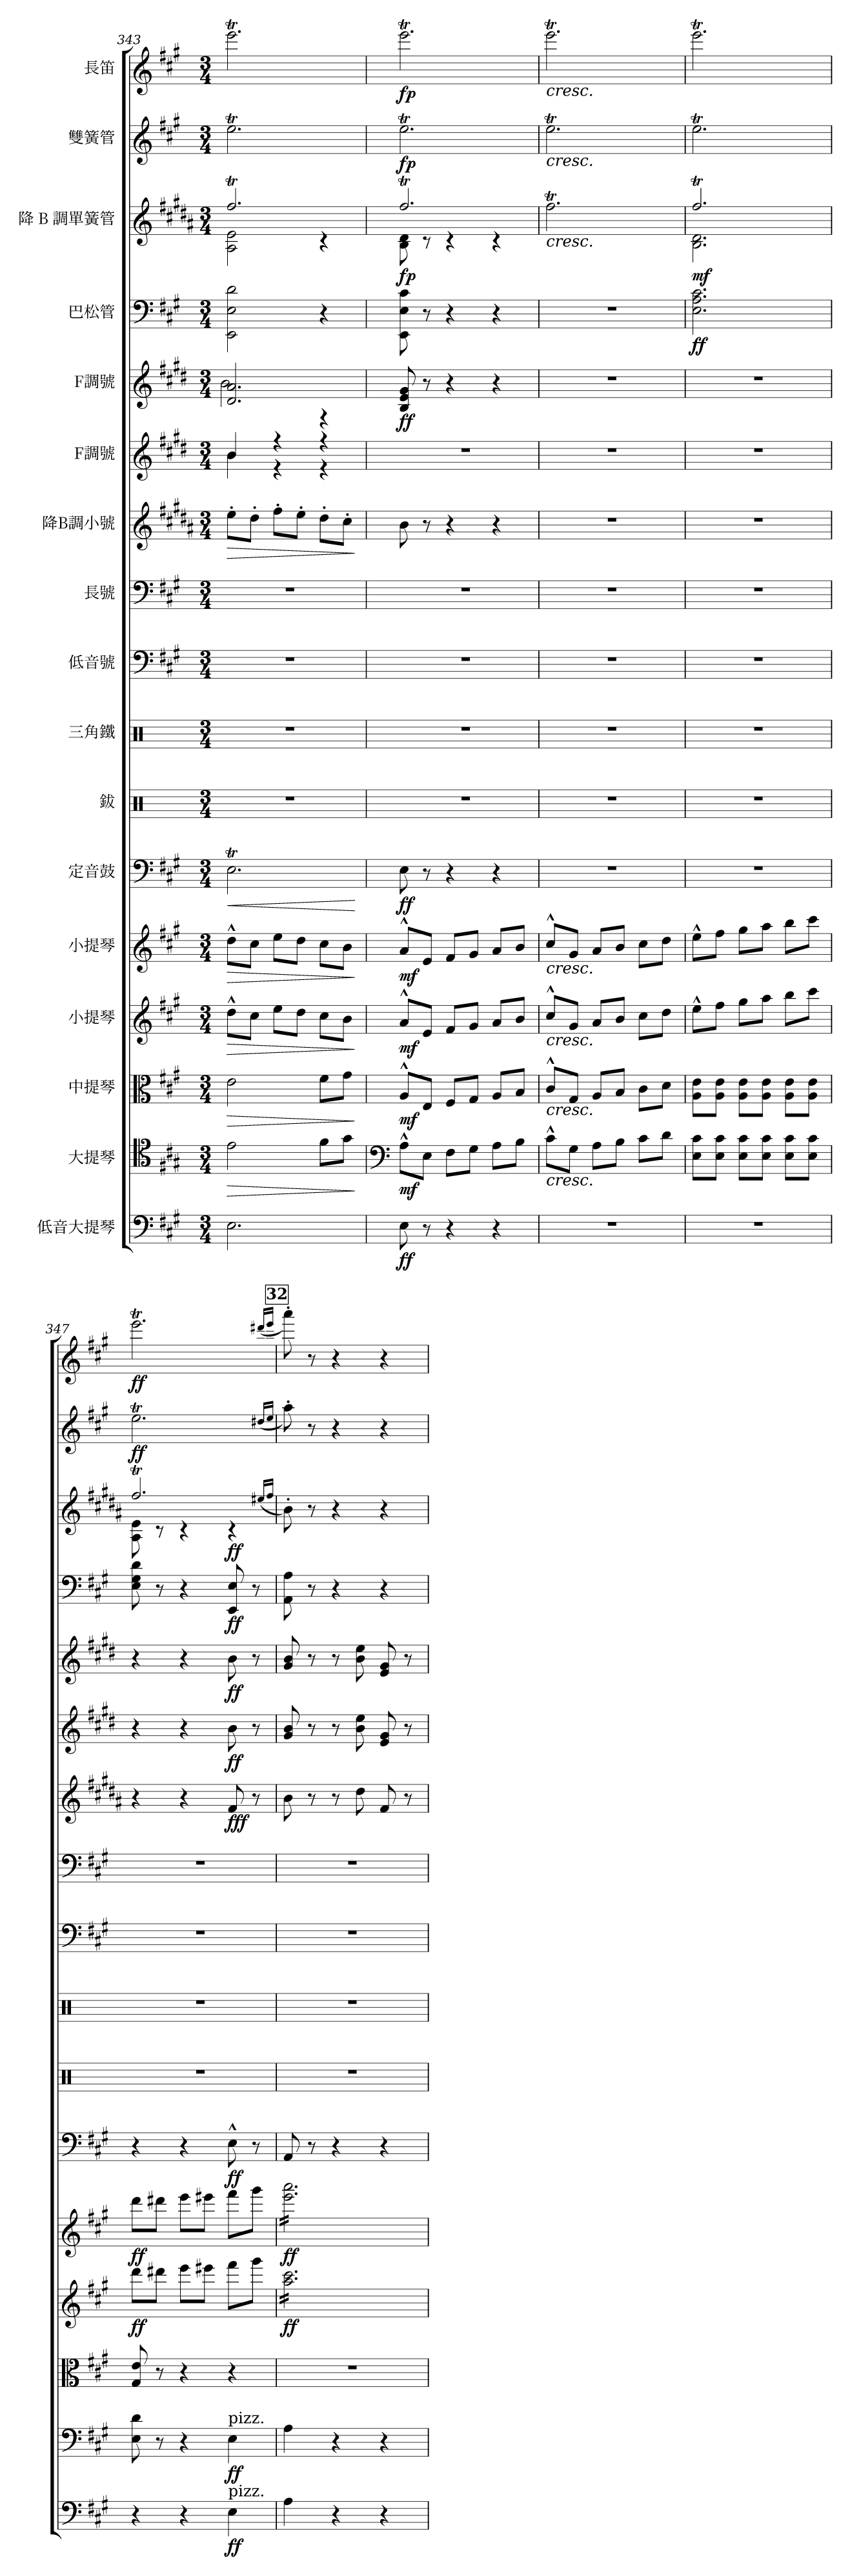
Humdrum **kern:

**kern	**dynam	**kern	**dynam	**kern	**dynam	**kern	**dynam	**kern	**dynam	**kern	**dynam	**kern	**kern	**kern	**kern	**kern	**dynam	**kern	**dynam	**kern	**dynam	**kern	**dynam	**kern	**dynam	**kern	**dynam	**kern	**dynam
*part17	*part17	*part16	*part16	*part15	*part15	*part14	*part14	*part13	*part13	*part12	*part12	*part11	*part10	*part9	*part8	*part7	*part7	*part6	*part6	*part5	*part5	*part4	*part4	*part3	*part3	*part2	*part2	*part1	*part1
*staff17	*staff17	*staff16	*staff16	*staff15	*staff15	*staff14	*staff14	*staff13	*staff13	*staff12	*staff12	*staff11	*staff10	*staff9	*staff8	*staff7	*staff7	*staff6	*staff6	*staff5	*staff5	*staff4	*staff4	*staff3	*staff3	*staff2	*staff2	*staff1	*staff1
*I"低音大提琴	*	*I"大提琴	*	*I"中提琴	*	*I"小提琴	*	*I"小提琴	*	*I"定音鼓	*	*I"鈸	*I"三角鐵	*I"低音號	*I"長號	*I"降B調小號	*	*I"F調號	*	*I"F調號	*	*I"巴松管	*	*I"降 B 調單簧管	*	*I"雙簧管	*	*I"長笛	*
!!LO:PB:g=z
*clefF4	*	*clefC4	*	*clefC3	*	*clefG2	*	*clefG2	*	*clefF4	*	*clefX	*clefX	*clefF4	*clefF4	*clefG2	*	*clefG2	*	*clefG2	*	*clefF4	*	*clefG2	*	*clefG2	*	*clefG2	*
*ITrd7c12	*	*	*	*	*	*	*	*	*	*	*	*	*	*	*	*ITrd1c2	*	*ITrd4c7	*	*ITrd4c7	*	*	*	*ITrd1c2	*	*	*	*	*
*k[f#c#g#]	*	*k[f#c#g#]	*	*k[f#c#g#]	*	*k[f#c#g#]	*	*k[f#c#g#]	*	*k[f#c#g#]	*	*k[]	*k[]	*k[f#c#g#]	*k[f#c#g#]	*k[f#c#g#]	*	*k[f#c#g#]	*	*k[f#c#g#]	*	*k[f#c#g#]	*	*k[f#c#g#]	*	*k[f#c#g#]	*	*k[f#c#g#]	*
*M3/4	*	*M3/4	*	*M3/4	*	*M3/4	*	*M3/4	*	*M3/4	*	*M3/4	*M3/4	*M3/4	*M3/4	*M3/4	*	*M3/4	*	*M3/4	*	*M3/4	*	*M3/4	*	*M3/4	*	*M3/4	*
=343	=343	=343	=343	=343	=343	=343	=343	=343	=343	=343	=343	=343	=343	=343	=343	=343	=343	=343	=343	=343	=343	=343	=343	=343	=343	=343	=343	=343	=343
!	!	!	!LO:HP:b	!	!LO:HP:b	!	!LO:HP:b	!	!LO:HP:b	!	!LO:HP:b	!	!	!	!	!	!LO:HP:b	!	!	!	!	!	!	!	!	!	!	!	!
*	*	*	*	*	*	*	*	*	*	*	*	*	*	*	*	*	*	*^	*	*^	*	*	*	*^	*	*	*	*	*
2.EE\	.	2e\	>	2e\	>	8dd^^\L	>	8dd^^\L	>	2.ET\	<	2.r	2.r	2.r	2.r	8dd'\L	>	4e/	4e\	.	2.G#/ 2.d/	2e\	.	2EE\ 2E\ 2d\	.	2.eeT/	2G#\ 2d\	.	2.eeT\	.	2.eeeT\	.
.	.	.	.	.	.	8cc#\J	.	8cc#\J	.	.	.	.	.	.	.	8cc#'\J	.	.	.	.	.	.	.	.	.	.	.	.	.	.	.	.
.	.	.	.	.	.	8ee\L	.	8ee\L	.	.	.	.	.	.	.	8ee'\L	.	4r	4r	.	.	.	.	.	.	.	.	.	.	.	.	.
.	.	.	.	.	.	8dd\J	.	8dd\J	.	.	.	.	.	.	.	8dd'\J	.	.	.	.	.	.	.	.	.	.	.	.	.	.	.	.
.	.	8f#\L	.	8f#\L	.	8cc#\L	.	8cc#\L	.	.	.	.	.	.	.	8cc#'\L	.	4r	4r	.	.	4r	.	4r	.	.	4r	.	.	.	.	.
.	.	8g#\J	.	8g#\J	.	8b\J	.	8b\J	.	.	.	.	.	.	.	8b'\J	.	.	.	.	.	.	.	.	.	.	.	.	.	.	.	.
*	*	*	*	*	*	*	*	*	*	*	*	*	*	*	*	*	*	*v	*v	*	*	*	*	*	*	*v	*v	*	*	*	*	*
*	*	*	*	*	*	*	*	*	*	*	*	*	*	*	*	*	*	*	*	*v	*v	*	*	*	*	*	*	*	*	*
.	.	.	]	.	]	.	]	.	]	.	[	.	.	.	.	.	]	.	.	.	.	.	.	.	.	.	.	.	.
=344	=344	=344	=344	=344	=344	=344	=344	=344	=344	=344	=344	=344	=344	=344	=344	=344	=344	=344	=344	=344	=344	=344	=344	=344	=344	=344	=344	=344	=344
*	*	*clefF4	*	*	*	*	*	*	*	*	*	*	*	*	*	*	*	*	*	*	*	*	*	*	*	*	*	*	*
*	*	*	*	*	*	*	*	*	*	*	*	*	*	*	*	*	*	*	*	*	*	*	*	*	*	*	*	*MM234	*
*	*	*	*	*	*	*	*	*	*	*	*	*	*	*	*	*	*	*	*	*	*	*	*	*^	*	*	*	*	*
!	!LO:DY:b	!	!LO:DY:b	!	!LO:DY:b	!	!LO:DY:b	!	!LO:DY:b	!	!LO:DY:b	!	!	!	!	!	!	!	!	!	!LO:DY:b	!	!	!	!	!LO:DY:b	!	!LO:DY:b	!	!LO:DY:b
8EE\	ff	8A^^\L	mf	8A^^/L	mf	8a^^/L	mf	8a^^/L	mf	8E\	ff	2.r	2.r	2.r	2.r	8a\	.	2.r	.	8E/ 8A/ 8c#/	ff	8EE\ 8E\ 8c#\	.	2.eeT/	8A\ 8c#\	fp	2.eeT\	fp	2.eeeT\	fp
8r	.	8E\J	.	8E/J	.	8e/J	.	8e/J	.	8r	.	.	.	.	.	8r	.	.	.	8r	.	8r	.	.	8r	.	.	.	.	.
4r	.	8F#\L	.	8F#/L	.	8f#/L	.	8f#/L	.	4r	.	.	.	.	.	4r	.	.	.	4r	.	4r	.	.	4r	.	.	.	.	.
.	.	8G#\J	.	8G#/J	.	8g#/J	.	8g#/J	.	.	.	.	.	.	.	.	.	.	.	.	.	.	.	.	.	.	.	.	.	.
4r	.	8A\L	.	8A/L	.	8a/L	.	8a/L	.	4r	.	.	.	.	.	4r	.	.	.	4r	.	4r	.	.	4r	.	.	.	.	.
.	.	8B\J	.	8B/J	.	8b/J	.	8b/J	.	.	.	.	.	.	.	.	.	.	.	.	.	.	.	.	.	.	.	.	.	.
*	*	*	*	*	*	*	*	*	*	*	*	*	*	*	*	*	*	*	*	*	*	*	*	*v	*v	*	*	*	*	*
=345	=345	=345	=345	=345	=345	=345	=345	=345	=345	=345	=345	=345	=345	=345	=345	=345	=345	=345	=345	=345	=345	=345	=345	=345	=345	=345	=345	=345	=345
!	!	!	!	!	!	!	!	!	!	!	!	!	!	!	!	!	!	!	!	!	!	!	!	!	!	!	!	!LO:TX:b:i:t=cresc.	!
!	!	!	!	!	!	!	!	!	!	!	!	!	!	!	!	!	!	!	!	!	!	!	!	!	!	!LO:TX:b:i:t=cresc.	!	!	!
!	!	!	!	!	!	!	!	!	!	!	!	!	!	!	!	!	!	!	!	!	!	!	!	!LO:TX:b:i:t=cresc.	!	!	!	!	!
!	!	!	!	!	!	!	!	!LO:TX:b:i:t=cresc.	!	!	!	!	!	!	!	!	!	!	!	!	!	!	!	!	!	!	!	!	!
!	!	!	!	!	!	!LO:TX:b:i:t=cresc.	!	!	!	!	!	!	!	!	!	!	!	!	!	!	!	!	!	!	!	!	!	!	!
!	!	!	!	!LO:TX:b:i:t=cresc.	!	!	!	!	!	!	!	!	!	!	!	!	!	!	!	!	!	!	!	!	!	!	!	!	!
!	!	!LO:TX:b:i:t=cresc.	!	!	!	!	!	!	!	!	!	!	!	!	!	!	!	!	!	!	!	!	!	!	!	!	!	!	!
2.r	.	8c#^^\L	.	8c#^^/L	.	8cc#^^/L	.	8cc#^^/L	.	2.r	.	2.r	2.r	2.r	2.r	2.r	.	2.r	.	2.r	.	2.r	.	2.eeT\	.	2.eeT\	.	2.eeeT\	.
.	.	8G#\J	.	8G#/J	.	8g#/J	.	8g#/J	.	.	.	.	.	.	.	.	.	.	.	.	.	.	.	.	.	.	.	.	.
.	.	8A\L	.	8A/L	.	8a/L	.	8a/L	.	.	.	.	.	.	.	.	.	.	.	.	.	.	.	.	.	.	.	.	.
.	.	8B\J	.	8B/J	.	8b/J	.	8b/J	.	.	.	.	.	.	.	.	.	.	.	.	.	.	.	.	.	.	.	.	.
.	.	8c#\L	.	8c#\L	.	8cc#\L	.	8cc#\L	.	.	.	.	.	.	.	.	.	.	.	.	.	.	.	.	.	.	.	.	.
.	.	8d\J	.	8d\J	.	8dd\J	.	8dd\J	.	.	.	.	.	.	.	.	.	.	.	.	.	.	.	.	.	.	.	.	.
=346	=346	=346	=346	=346	=346	=346	=346	=346	=346	=346	=346	=346	=346	=346	=346	=346	=346	=346	=346	=346	=346	=346	=346	=346	=346	=346	=346	=346	=346
*	*	*	*	*	*	*	*	*	*	*	*	*	*	*	*	*	*	*	*	*	*	*	*	*^	*	*	*	*	*
!	!	!	!	!	!	!	!	!	!	!	!	!	!	!	!	!	!	!	!	!	!	!	!LO:DY:b	!	!	!LO:DY:b	!	!	!	!
2.r	.	8E\ 8c#\L	.	8A\ 8e\L	.	8ee^^\L	.	8ee^^\L	.	2.r	.	2.r	2.r	2.r	2.r	2.r	.	2.r	.	2.r	.	2.E\ 2.A\ 2.c#\	ff	2.eeT/	2.A\ 2.c#\	mf	2.eeT\	.	2.eeeT\	.
.	.	8E\ 8c#\J	.	8A\ 8e\J	.	8ff#\J	.	8ff#\J	.	.	.	.	.	.	.	.	.	.	.	.	.	.	.	.	.	.	.	.	.	.
.	.	8E\ 8c#\L	.	8A\ 8e\L	.	8gg#\L	.	8gg#\L	.	.	.	.	.	.	.	.	.	.	.	.	.	.	.	.	.	.	.	.	.	.
.	.	8E\ 8c#\J	.	8A\ 8e\J	.	8aa\J	.	8aa\J	.	.	.	.	.	.	.	.	.	.	.	.	.	.	.	.	.	.	.	.	.	.
.	.	8E\ 8c#\L	.	8A\ 8e\L	.	8bb\L	.	8bb\L	.	.	.	.	.	.	.	.	.	.	.	.	.	.	.	.	.	.	.	.	.	.
.	.	8E\ 8c#\J	.	8A\ 8e\J	.	8ccc#\J	.	8ccc#\J	.	.	.	.	.	.	.	.	.	.	.	.	.	.	.	.	.	.	.	.	.	.
=347	=347	=347	=347	=347	=347	=347	=347	=347	=347	=347	=347	=347	=347	=347	=347	=347	=347	=347	=347	=347	=347	=347	=347	=347	=347	=347	=347	=347	=347	=347
!	!	!	!	!	!	!	!LO:DY:b	!	!LO:DY:b	!	!	!	!	!	!	!	!	!	!	!	!	!	!	!	!	!	!	!LO:DY:b	!	!LO:DY:b
4r	.	8E\ 8d\	.	8G#/ 8e/	.	8ddd\L	ff	8ddd\L	ff	4r	.	2.r	2.r	2.r	2.r	4r	.	4r	.	4r	.	8E\ 8G#\ 8d\	.	2.eeT/	8G#\ 8d\	.	2.eeT\	ff	2.eeeT\	ff
.	.	8r	.	8r	.	8ddd#X\J	.	8ddd#X\J	.	.	.	.	.	.	.	.	.	.	.	.	.	8r	.	.	8r	.	.	.	.	.
4r	.	4r	.	4r	.	8eee\L	.	8eee\L	.	4r	.	.	.	.	.	4r	.	4r	.	4r	.	4r	.	.	4r	.	.	.	.	.
.	.	.	.	.	.	8eee#X\J	.	8eee#X\J	.	.	.	.	.	.	.	.	.	.	.	.	.	.	.	.	.	.	.	.	.	.
!	!	!LO:TX:a:t=pizz.	!	!	!	!	!	!	!	!	!	!	!	!	!	!	!	!	!	!	!	!	!	!	!	!	!	!	!	!
!LO:TX:a:t=pizz.	!	!	!	!	!	!	!	!	!	!	!	!	!	!	!	!	!	!	!	!	!	!	!	!	!	!	!	!	!	!
!	!LO:DY:b	!	!LO:DY:b	!	!	!	!	!	!	!	!LO:DY:b	!	!	!	!	!	!LO:DY:b	!	!LO:DY:b	!	!LO:DY:b	!	!LO:DY:b	!	!	!LO:DY:b	!	!	!	!
4EE\	ff	4E\	ff	4r	.	8fff#\L	.	8fff#\L	.	8E^^\	ff	.	.	.	.	8e/	fff	8e\	ff	8e\	ff	8EE/ 8E/	ff	.	4r	ff	.	.	.	.
.	.	.	.	.	.	8ggg#\J	.	8ggg#\J	.	8r	.	.	.	.	.	8r	.	8r	.	8r	.	8r	.	.	.	.	.	.	.	.
*	*	*	*	*	*	*	*	*	*	*	*	*	*	*	*	*	*	*	*	*	*	*	*	*v	*v	*	*	*	*	*
.	.	.	.	.	.	.	.	.	.	.	.	.	.	.	.	.	.	.	.	.	.	.	.	(<16qdd#X/LL	.	(<16qdd#X/LL	.	(<16qddd#X/LL	.
.	.	.	.	.	.	.	.	.	.	.	.	.	.	.	.	.	.	.	.	.	.	.	.	16qee/JJ	.	16qee/JJ	.	16qeee/JJ	.
!!LO:REH:place=s1:a:B:fs=14:t=32
=348	=348	=348	=348	=348	=348	=348	=348	=348	=348	=348	=348	=348	=348	=348	=348	=348	=348	=348	=348	=348	=348	=348	=348	=348	=348	=348	=348	=348	=348
!	!	!	!	!	!	!	!LO:DY:b	!	!LO:DY:b	!	!	!	!	!	!	!	!	!	!	!	!	!	!	!	!	!	!	!	!
*	*	*	*	*	*	*tremolo	*	*	*	*	*	*	*	*	*	*	*	*	*	*	*	*	*	*	*	*	*	*	*
*	*	*	*	*	*	*	*	*tremolo	*	*	*	*	*	*	*	*	*	*	*	*	*	*	*	*	*	*	*	*	*
4AA\	.	4A\	.	2.r	.	16aa\ 16ccc#\LL	ff	16eee\ 16aaa\LL	ff	8AA/	.	2.r	2.r	2.r	2.r	8a\	.	8c#/ 8e/	.	8c#/ 8e/	.	8AA\ 8A\	.	8a'\)	.	8aa'\)	.	8aaa'\)	.
.	.	.	.	.	.	16aa\ 16ccc#\	.	16eee\ 16aaa\	.	.	.	.	.	.	.	.	.	.	.	.	.	.	.	.	.	.	.	.	.
.	.	.	.	.	.	16aa\ 16ccc#\	.	16eee\ 16aaa\	.	8r	.	.	.	.	.	8r	.	8r	.	8r	.	8r	.	8r	.	8r	.	8r	.
.	.	.	.	.	.	16aa\ 16ccc#\	.	16eee\ 16aaa\	.	.	.	.	.	.	.	.	.	.	.	.	.	.	.	.	.	.	.	.	.
4r	.	4r	.	.	.	16aa\ 16ccc#\	.	16eee\ 16aaa\	.	4r	.	.	.	.	.	8r	.	8r	.	8r	.	4r	.	4r	.	4r	.	4r	.
.	.	.	.	.	.	16aa\ 16ccc#\	.	16eee\ 16aaa\	.	.	.	.	.	.	.	.	.	.	.	.	.	.	.	.	.	.	.	.	.
.	.	.	.	.	.	16aa\ 16ccc#\	.	16eee\ 16aaa\	.	.	.	.	.	.	.	8cc#\	.	8e\ 8a\	.	8e\ 8a\	.	.	.	.	.	.	.	.	.
.	.	.	.	.	.	16aa\ 16ccc#\	.	16eee\ 16aaa\	.	.	.	.	.	.	.	.	.	.	.	.	.	.	.	.	.	.	.	.	.
4r	.	4r	.	.	.	16aa\ 16ccc#\	.	16eee\ 16aaa\	.	4r	.	.	.	.	.	8e/	.	8A/ 8c#/	.	8A/ 8c#/	.	4r	.	4r	.	4r	.	4r	.
.	.	.	.	.	.	16aa\ 16ccc#\	.	16eee\ 16aaa\	.	.	.	.	.	.	.	.	.	.	.	.	.	.	.	.	.	.	.	.	.
.	.	.	.	.	.	16aa\ 16ccc#\	.	16eee\ 16aaa\	.	.	.	.	.	.	.	8r	.	8r	.	8r	.	.	.	.	.	.	.	.	.
.	.	.	.	.	.	16aa\ 16ccc#\JJ	.	16eee\ 16aaa\JJ	.	.	.	.	.	.	.	.	.	.	.	.	.	.	.	.	.	.	.	.	.
*	*	*	*	*	*	*	*	*Xtremolo	*	*	*	*	*	*	*	*	*	*	*	*	*	*	*	*	*	*	*	*	*
*	*	*	*	*	*	*Xtremolo	*	*	*	*	*	*	*	*	*	*	*	*	*	*	*	*	*	*	*	*	*	*	*
=	=	=	=	=	=	=	=	=	=	=	=	=	=	=	=	=	=	=	=	=	=	=	=	=	=	=	=	=	=
*-	*-	*-	*-	*-	*-	*-	*-	*-	*-	*-	*-	*-	*-	*-	*-	*-	*-	*-	*-	*-	*-	*-	*-	*-	*-	*-	*-	*-	*-
